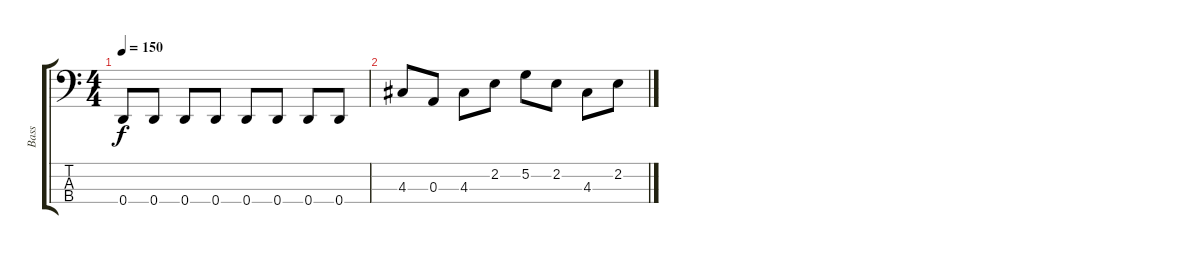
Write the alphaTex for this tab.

\track ("Bass" "Bass") {instrument electricbasspick}
\staff {score tabs}
\tuning (G2 D2 A1 D1) {hide}
\ts (4 4)
\tempo 150
\clef f4
\ks c
0.4.8{dy f} 0.4.8 0.4.8 0.4.8 0.4.8 0.4.8 0.4.8 0.4.8 |
4.3.8 0.3.8 4.3.8 2.2.8 5.2.8 2.2.8 4.3.8 2.2.8
